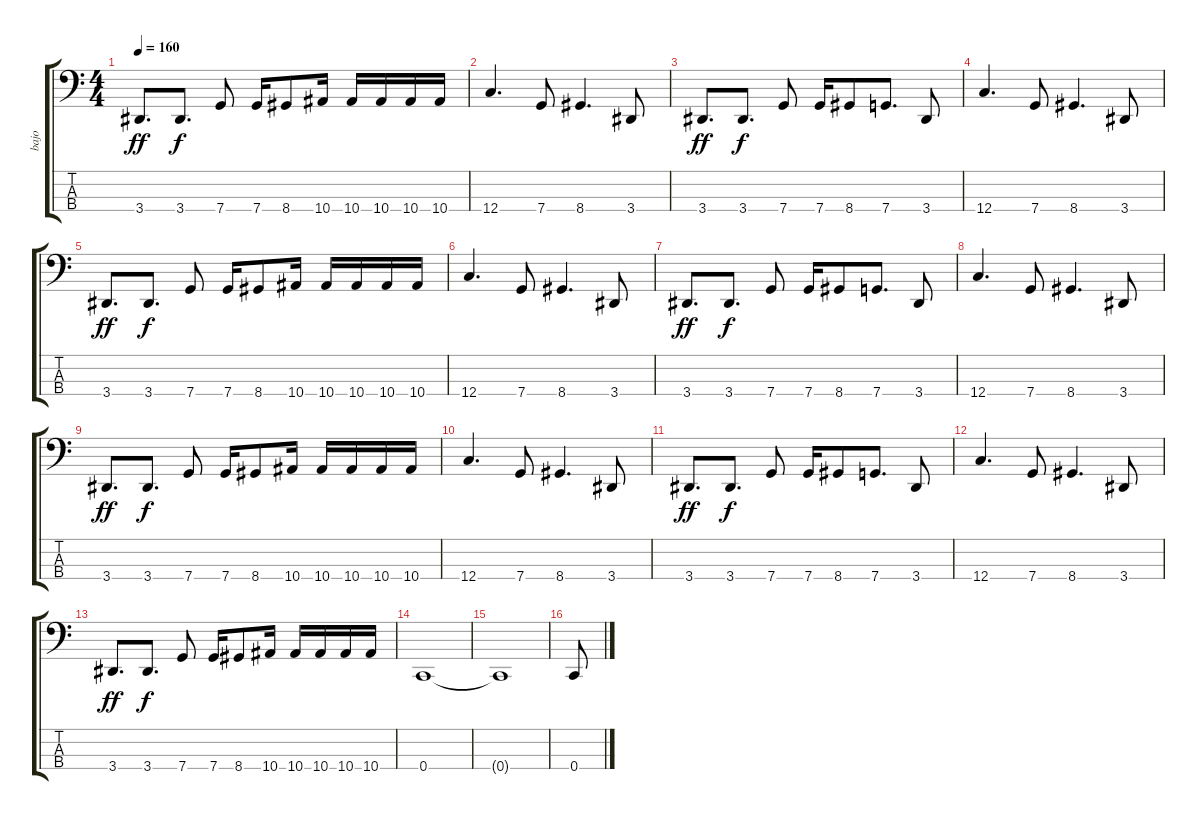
\track ("bajo" "bajo") {instrument electricbassfinger}
\staff {score tabs}
\tuning (F2 C2 G1 C1) {hide}
\ts (4 4)
\tempo 160
\clef f4
\ks c
3.4.8{d dy ff} 3.4.8{d dy f} 7.4.8 7.4.16 8.4.8 10.4.16 10.4.16 10.4.16 10.4.16 10.4.16 |
12.4.4{d} 7.4.8 8.4.4{d} 3.4.8 |
3.4.8{d dy ff} 3.4.8{d dy f} 7.4.8 7.4.16 8.4.8 7.4.8{d} 3.4.8 |
12.4.4{d} 7.4.8 8.4.4{d} 3.4.8 |
3.4.8{d dy ff} 3.4.8{d dy f} 7.4.8 7.4.16 8.4.8 10.4.16 10.4.16 10.4.16 10.4.16 10.4.16 |
12.4.4{d} 7.4.8 8.4.4{d} 3.4.8 |
3.4.8{d dy ff} 3.4.8{d dy f} 7.4.8 7.4.16 8.4.8 7.4.8{d} 3.4.8 |
12.4.4{d} 7.4.8 8.4.4{d} 3.4.8 |
3.4.8{d dy ff} 3.4.8{d dy f} 7.4.8 7.4.16 8.4.8 10.4.16 10.4.16 10.4.16 10.4.16 10.4.16 |
12.4.4{d} 7.4.8 8.4.4{d} 3.4.8 |
3.4.8{d dy ff} 3.4.8{d dy f} 7.4.8 7.4.16 8.4.8 7.4.8{d} 3.4.8 |
12.4.4{d} 7.4.8 8.4.4{d} 3.4.8 |
3.4.8{d dy ff} 3.4.8{d dy f} 7.4.8 7.4.16 8.4.8 10.4.16 10.4.16 10.4.16 10.4.16 10.4.16 |
0.4.1 |
0.4{t}.1 |
0.4.8
